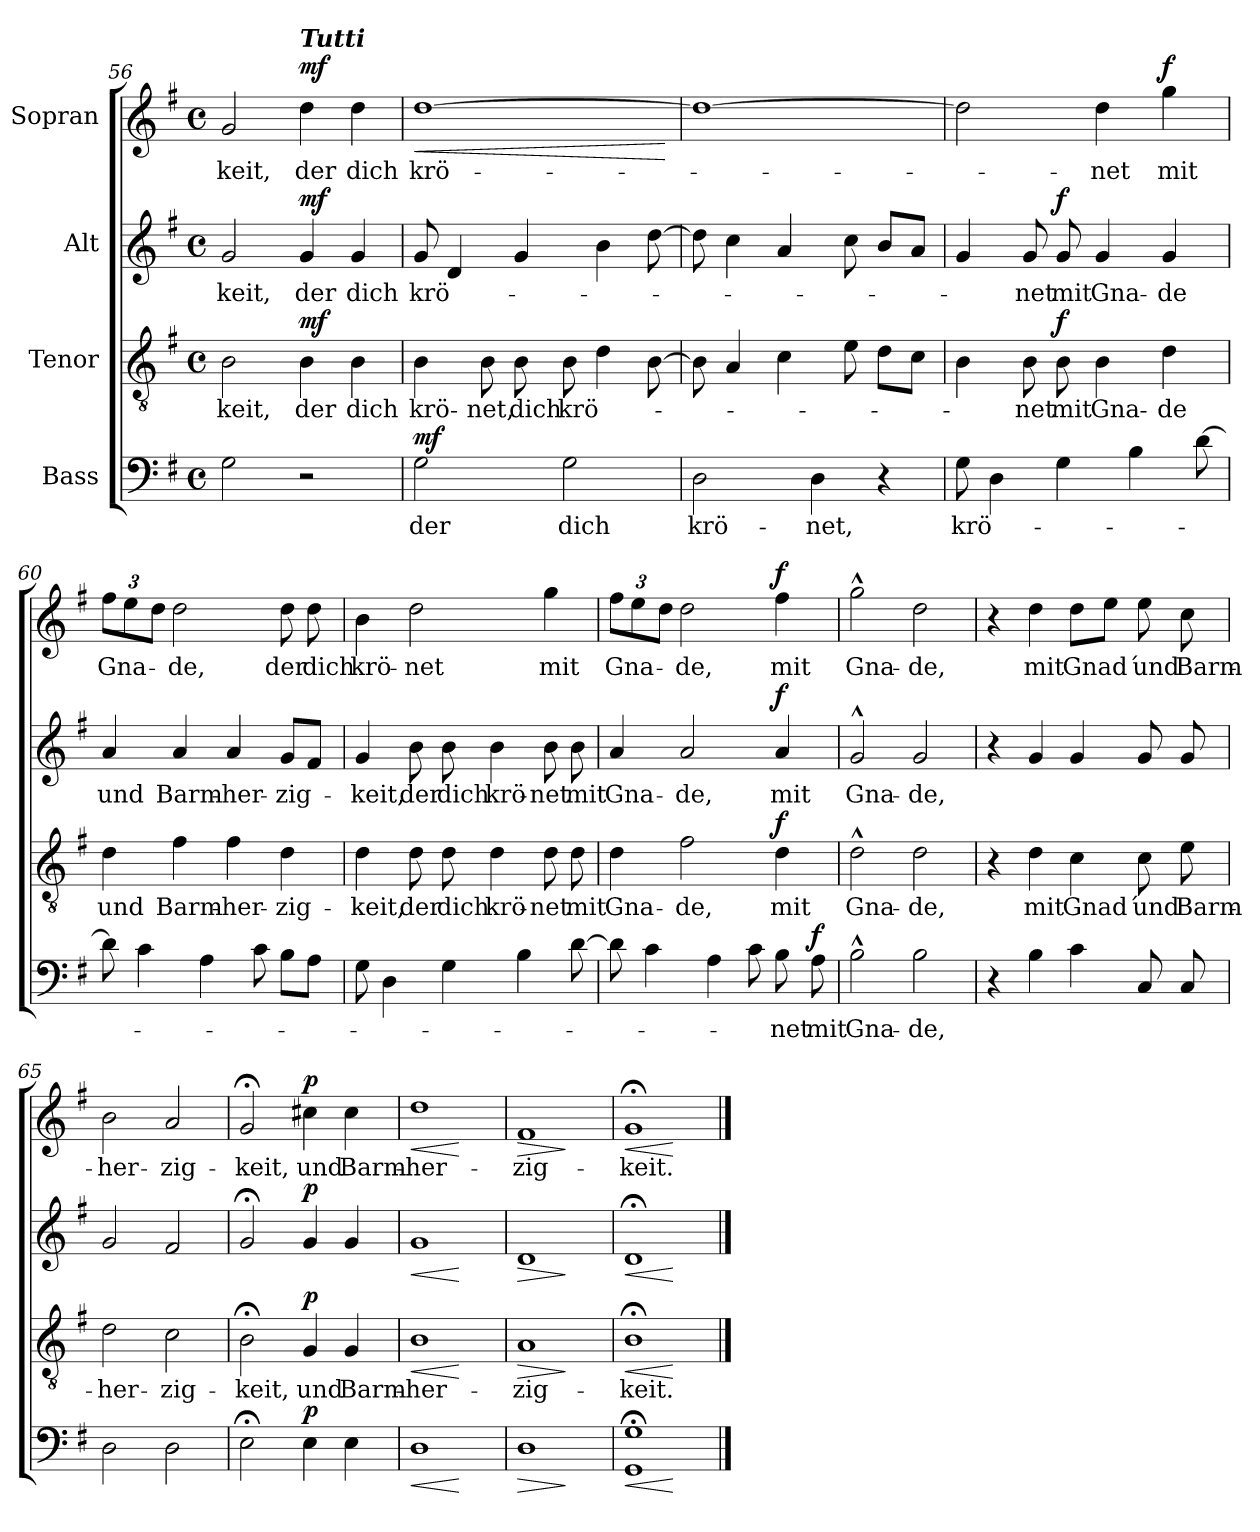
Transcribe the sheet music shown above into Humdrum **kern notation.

**kern	**text	**dynam	**kern	**text	**dynam	**kern	**text	**dynam	**kern	**text	**dynam
*part4	*part4	*part4	*part3	*part3	*part3	*part2	*part2	*part2	*part1	*part1	*part1
*staff4	*staff4	*staff4	*staff3	*staff3	*staff3	*staff2	*staff2	*staff2	*staff1	*staff1	*staff1
*I"Bass	*	*	*I"Tenor	*	*	*I"Alt	*	*	*I"Sopran	*	*
!!LO:LB:g=z
*clefF4	*	*	*clefGv2	*	*	*clefG2	*	*	*clefG2	*	*
*k[f#]	*	*	*k[f#]	*	*	*k[f#]	*	*	*k[f#]	*	*
*M4/4	*	*	*M4/4	*	*	*M4/4	*	*	*M4/4	*	*
*met(c)	*	*	*met(c)	*	*	*met(c)	*	*	*met(c)	*	*
=56	=56	=56	=56	=56	=56	=56	=56	=56	=56	=56	=56
2G\	.	.	2B\	-keit,	.	2g/	-keit,	.	2g/	-keit,	.
!	!	!	!	!	!	!	!	!	!LO:TX:a:Bi:t=Tutti	!	!
!	!	!	!	!	!LO:DY:a	!	!	!LO:DY:a	!	!	!LO:DY:a
2r	.	.	4B\	der	mf	4g/	der	mf	4dd\	der	mf
.	.	.	4B\	dich	.	4g/	dich	.	4dd\	dich	.
=57	=57	=57	=57	=57	=57	=57	=57	=57	=57	=57	=57
!	!	!LO:DY:a	!	!	!	!	!	!	!	!	!LO:HP:b
2G\	der	mf	4B\	krö-	.	8g/	krö-	.	[1dd	krö-	<
.	.	.	.	.	.	4d/	.	.	.	.	.
.	.	.	8B\	-net,	.	.	.	.	.	.	.
.	.	.	8B\	dich	.	4g/	.	.	.	.	.
2G\	dich	.	8B\	krö-	.	.	.	.	.	.	.
.	.	.	4d\	.	.	4b\	.	.	.	.	.
.	.	.	[8B\	.	.	[8dd\	.	.	.	.	.
.	.	.	.	.	.	.	.	.	.	.	[
=58	=58	=58	=58	=58	=58	=58	=58	=58	=58	=58	=58
2D\	krö-	.	8B\]	.	.	8dd\]	.	.	1dd_	.	.
.	.	.	4A/	.	.	4cc\	.	.	.	.	.
.	.	.	4c\	.	.	4a/	.	.	.	.	.
4D\	-net,	.	.	.	.	.	.	.	.	.	.
.	.	.	8e\	.	.	8cc\	.	.	.	.	.
4r	.	.	8d\L	.	.	8b/L	.	.	.	.	.
.	.	.	8c\J	.	.	8a/J	.	.	.	.	.
=59	=59	=59	=59	=59	=59	=59	=59	=59	=59	=59	=59
8G\	krö-	.	4B\	.	.	4g/	.	.	2dd\]	.	.
4D\	.	.	.	.	.	.	.	.	.	.	.
.	.	.	8B\	-net	.	8g/	-net	.	.	.	.
!	!	!	!	!	!LO:DY:a	!	!	!LO:DY:a	!	!	!
4G\	.	.	8B\	mit	f	8g/	mit	f	.	.	.
.	.	.	4B\	Gna-	.	4g/	Gna-	.	4dd\	-net	.
4B\	.	.	.	.	.	.	.	.	.	.	.
!	!	!	!	!	!	!	!	!	!	!	!LO:DY:a
.	.	.	4d\	-de	.	4g/	-de	.	4gg\	mit	f
[8d\	.	.	.	.	.	.	.	.	.	.	.
!!LO:LB:g=z
=60	=60	=60	=60	=60	=60	=60	=60	=60	=60	=60	=60
*	*	*	*	*	*	*	*	*	*Xbrackettup	*	*
8d\]	.	.	4d\	und	.	4a/	und	.	12ff#\L	Gna-	.
.	.	.	.	.	.	.	.	.	12ee\	.	.
4c\	.	.	.	.	.	.	.	.	.	.	.
.	.	.	.	.	.	.	.	.	12dd\J	.	.
.	.	.	4f#\	Barm-	.	4a/	Barm-	.	2dd\	-de,	.
4A\	.	.	.	.	.	.	.	.	.	.	.
.	.	.	4f#\	-her-	.	4a/	-her-	.	.	.	.
8c\	.	.	.	.	.	.	.	.	.	.	.
8B\L	.	.	4d\	-zig-	.	8g/L	-zig-	.	8dd\	der	.
8A\J	.	.	.	.	.	8f#/J	.	.	8dd\	dich	.
=61	=61	=61	=61	=61	=61	=61	=61	=61	=61	=61	=61
8G\	.	.	4d\	-keit,	.	4g/	-keit,	.	4b\	krö-	.
4D\	.	.	.	.	.	.	.	.	.	.	.
.	.	.	8d\	der	.	8b\	der	.	2dd\	-net	.
4G\	.	.	8d\	dich	.	8b\	dich	.	.	.	.
.	.	.	4d\	krö-	.	4b\	krö-	.	.	.	.
4B\	.	.	.	.	.	.	.	.	.	.	.
.	.	.	8d\	-net	.	8b\	-net	.	4gg\	mit	.
[8d\	.	.	8d\	mit	.	8b\	mit	.	.	.	.
=62	=62	=62	=62	=62	=62	=62	=62	=62	=62	=62	=62
8d\]	.	.	4d\	Gna-	.	4a/	Gna-	.	12ff#\L	Gna-	.
.	.	.	.	.	.	.	.	.	12ee\	.	.
4c\	.	.	.	.	.	.	.	.	.	.	.
.	.	.	.	.	.	.	.	.	12dd\J	.	.
.	.	.	2f#\	-de,	.	2a/	-de,	.	2dd\	-de,	.
4A\	.	.	.	.	.	.	.	.	.	.	.
8c\	.	.	.	.	.	.	.	.	.	.	.
!	!	!	!	!	!LO:DY:a	!	!	!LO:DY:a	!	!	!LO:DY:a
8B\	-net	.	4d\	mit	f	4a/	mit	f	4ff#\	mit	f
!	!	!LO:DY:a	!	!	!	!	!	!	!	!	!
8A\	mit	f	.	.	.	.	.	.	.	.	.
=63	=63	=63	=63	=63	=63	=63	=63	=63	=63	=63	=63
2B^^\	Gna-	.	2d^^\	Gna-	.	2g^^/	Gna-	.	2gg^^\	Gna-	.
2B\	-de,	.	2d\	-de,	.	2g/	-de,	.	2dd\	-de,	.
!!LO:LB:g=z
=64	=64	=64	=64	=64	=64	=64	=64	=64	=64	=64	=64
4r	.	.	4r	.	.	4r	.	.	4r	.	.
4B\	.	.	4d\	mit	.	4g/	.	.	4dd\	mit	.
4c\	.	.	4c\	Gnad´	.	4g/	.	.	8dd\L	Gnad´	.
.	.	.	.	.	.	.	.	.	8ee\J	.	.
8C/	.	.	8c\	und	.	8g/	.	.	8ee\	und	.
8C/	.	.	8e\	Barm-	.	8g/	.	.	8cc\	Barm-	.
=65	=65	=65	=65	=65	=65	=65	=65	=65	=65	=65	=65
2D\	.	.	2d\	-her-	.	2g/	.	.	2b\	-her-	.
2D\	.	.	2c\	-zig-	.	2f#/	.	.	2a/	-zig-	.
=66	=66	=66	=66	=66	=66	=66	=66	=66	=66	=66	=66
2E;<\	.	.	2B;<\	-keit,	.	2g;</	.	.	2g;</	-keit,	.
!	!	!LO:DY:a	!	!	!LO:DY:a	!	!	!LO:DY:a	!	!	!LO:DY:a
4E\	.	p	4G/	und	p	4g/	.	p	4cc#X\	und	p
4E\	.	.	4G/	Barm-	.	4g/	.	.	4cc#\	Barm-	.
=67	=67	=67	=67	=67	=67	=67	=67	=67	=67	=67	=67
!	!	!LO:HP:b	!	!	!LO:HP:b	!	!	!LO:HP:b	!	!	!LO:HP:b
1D	.	<	1B	-her-	<	1g	.	<	1dd	-her-	<
.	.	[	.	.	[	.	.	[	.	.	[
=68	=68	=68	=68	=68	=68	=68	=68	=68	=68	=68	=68
!	!	!LO:HP:b	!	!	!LO:HP:b	!	!	!LO:HP:b	!	!	!LO:HP:b
1D	.	>	1A	-zig-	>	1d	.	>	1f#	-zig-	>
.	.	]	.	.	]	.	.	]	.	.	]
=69	=69	=69	=69	=69	=69	=69	=69	=69	=69	=69	=69
!	!	!LO:HP:b	!	!	!	!	!	!	!	!	!
!	!	!LO:HP:n=1:b	!	!	!LO:HP:b	!	!	!LO:HP:b	!	!	!LO:HP:b
1GG;< 1G;<	.	< >	1B;<	-keit.	<	1d;<	.	<	1g;<	-keit.	<
.	.	[ ]	.	.	[	.	.	[	.	.	[
==	==	==	==	==	==	==	==	==	==	==	==
*-	*-	*-	*-	*-	*-	*-	*-	*-	*-	*-	*-
